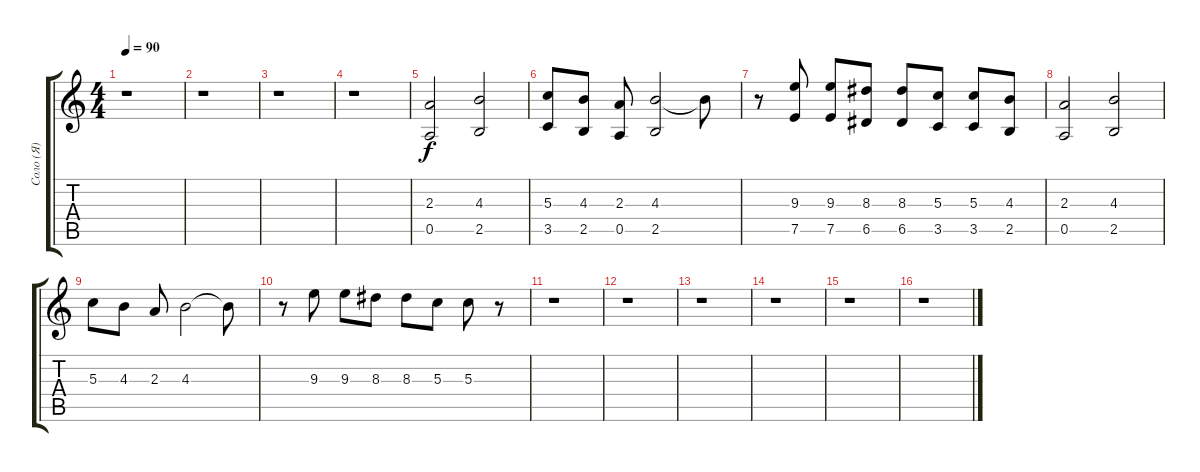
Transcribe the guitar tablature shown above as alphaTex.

\track ("Соло (Я)" "Соло (Я)") {instrument distortionguitar}
\staff {score tabs}
\tuning (E4 B3 G3 D3 A2 E2) {hide}
\ts (4 4)
\tempo 90
\clef g2
\ks c
r.1{dy f} |
r.1 |
r.1 |
r.1 |
(2.3 0.5).2 (4.3 2.5).2 |
(5.3 3.5).8 (4.3 2.5).8 (2.3 0.5).8 (4.3 2.5).2 4.3{t}.8 |
r.8 (9.3 7.5).8 (9.3 7.5).8 (8.3 6.5).8 (8.3 6.5).8 (5.3 3.5).8 (5.3 3.5).8 (4.3 2.5).8 |
(2.3 0.5).2 (4.3 2.5).2 |
5.3.8 4.3.8 2.3.8 4.3.2 4.3{t}.8 |
r.8 9.3.8 9.3.8 8.3.8 8.3.8 5.3.8 5.3.8 r.8 |
r.1 |
r.1 |
r.1 |
r.1 |
r.1 |
r.1
